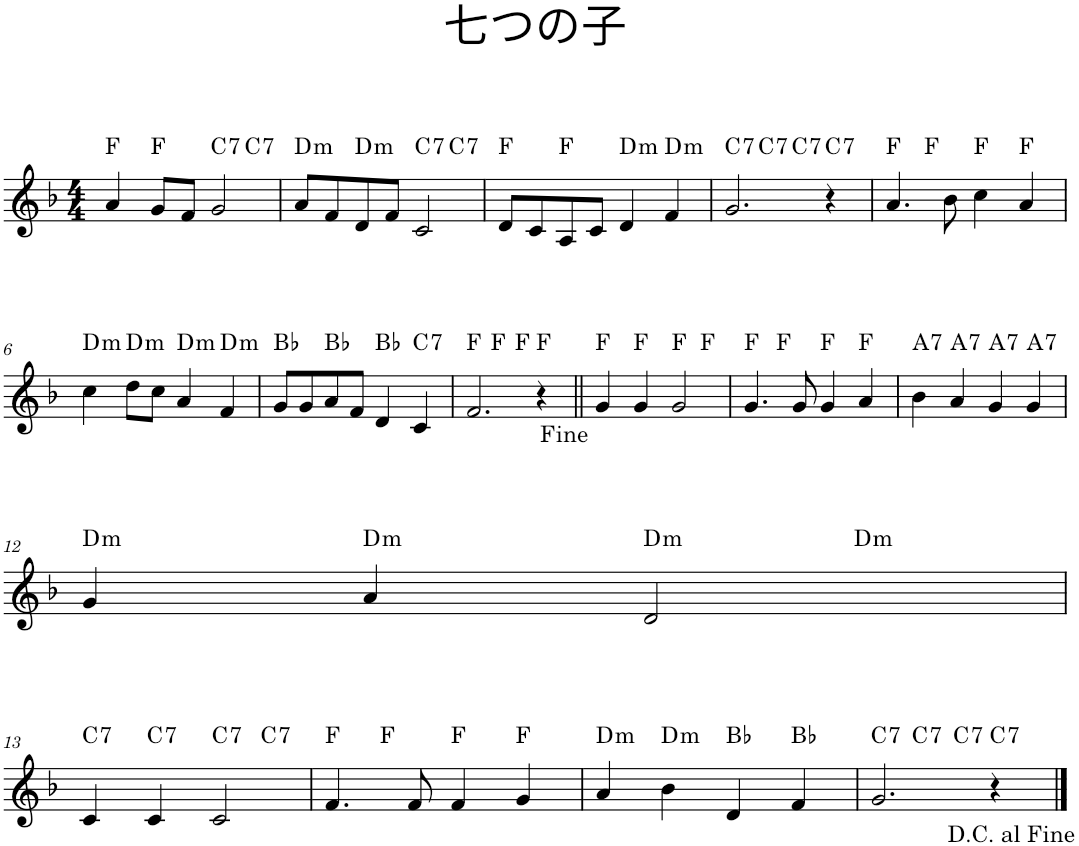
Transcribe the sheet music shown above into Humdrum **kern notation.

**kern	**harte
*part1	*part1
*staff1	*
*I"Piano	*
*I'Pno.	*
*clefG2	*
*k[b-]	*
*M4/4	*
=1	=1
*^	*
4a/	2.ryy	F:maj
8g/L	.	F:maj
8f/J	.	.
!	!	!LO:H:kt=7
2g/	.	C:7
!	!	!LO:H:kt=7
.	4ryy	C:7
=2	=2	=2
!	!	!LO:H:kt=m
8a/L	2.ryy	D:min
8f/	.	.
!	!	!LO:H:kt=m
8d/	.	D:min
8f/J	.	.
!	!	!LO:H:kt=7
2c/	.	C:7
!	!	!LO:H:kt=7
.	4ryy	C:7
*v	*v	*
=3	=3
8d/L	F:maj
8c/	.
8A/	F:maj
8c/J	.
!	!LO:H:kt=m
4d/	D:min
!	!LO:H:kt=m
4f/	D:min
=4	=4
!	!LO:H:kt=7
*^	*
*	*^	*
2.g/	4ryy	2ryy	C:7
!	!	!	!LO:H:kt=7
.	2.ryy	.	C:7
!	!	!	!LO:H:kt=7
.	.	2ryy	C:7
!	!	!	!LO:H:kt=7
4r	.	.	C:7
*	*v	*v	*
=5	=5	=5
4.a/	4ryy	F:maj
.	2.ryy	F:maj
8b-\	.	.
4cc\	.	F:maj
4a/	.	F:maj
!!LO:LB:g=z	!!
=6	=6	=6
!	!	!LO:H:kt=m
*v	*v	*
4cc\	D:min
!	!LO:H:kt=m
8dd\L	D:min
8cc\J	.
!	!LO:H:kt=m
4a/	D:min
!	!LO:H:kt=m
4f/	D:min
=7	=7
8g/L	Bb:maj
8g/	.
8a/	Bb:maj
8f/J	.
4d/	Bb:maj
!	!LO:H:kt=7
4c/	C:7
=8	=8
*^	*
*	*^	*
2.f/	4ryy	2ryy	F:maj
.	2.ryy	.	F:maj
.	.	2ryy	F:maj
4r	.	.	F:maj
*	*v	*v	*
=9||	=9||	=9||
4g/	2.ryy	F:maj
4g/	.	F:maj
2g/	.	F:maj
.	4ryy	F:maj
=10	=10	=10
4.g/	4ryy	F:maj
.	2.ryy	F:maj
8g/	.	.
4g/	.	F:maj
4a/	.	F:maj
=11	=11	=11
!	!	!LO:H:kt=7
*v	*v	*
4b-\	A:7
!	!LO:H:kt=7
4a/	A:7
!	!LO:H:kt=7
4g/	A:7
!	!LO:H:kt=7
4g/	A:7
!!LO:LB:g=z
=12	=12
!	!LO:H:kt=m
*^	*
4g/	2.ryy	D:min
!	!	!LO:H:kt=m
4a/	.	D:min
!	!	!LO:H:kt=m
2d/	.	D:min
!	!	!LO:H:kt=m
.	4ryy	D:min
!!LO:LB:g=z	!!
=13	=13	=13
!	!	!LO:H:kt=7
4c/	2.ryy	C:7
!	!	!LO:H:kt=7
4c/	.	C:7
!	!	!LO:H:kt=7
2c/	.	C:7
!	!	!LO:H:kt=7
.	4ryy	C:7
=14	=14	=14
4.f/	4ryy	F:maj
.	2.ryy	F:maj
8f/	.	.
4f/	.	F:maj
4g/	.	F:maj
=15	=15	=15
!	!	!LO:H:kt=m
*v	*v	*
4a/	D:min
!	!LO:H:kt=m
4b-\	D:min
4d/	Bb:maj
4f/	Bb:maj
=16	=16
!	!LO:H:kt=7
*^	*
*	*^	*
2.g/	4ryy	2ryy	C:7
!	!	!	!LO:H:kt=7
.	2.ryy	.	C:7
!	!	!	!LO:H:kt=7
.	.	2ryy	C:7
!	!	!	!LO:H:kt=7
4r	.	.	C:7
*v	*v	*v	*
==	==
*-	*-
